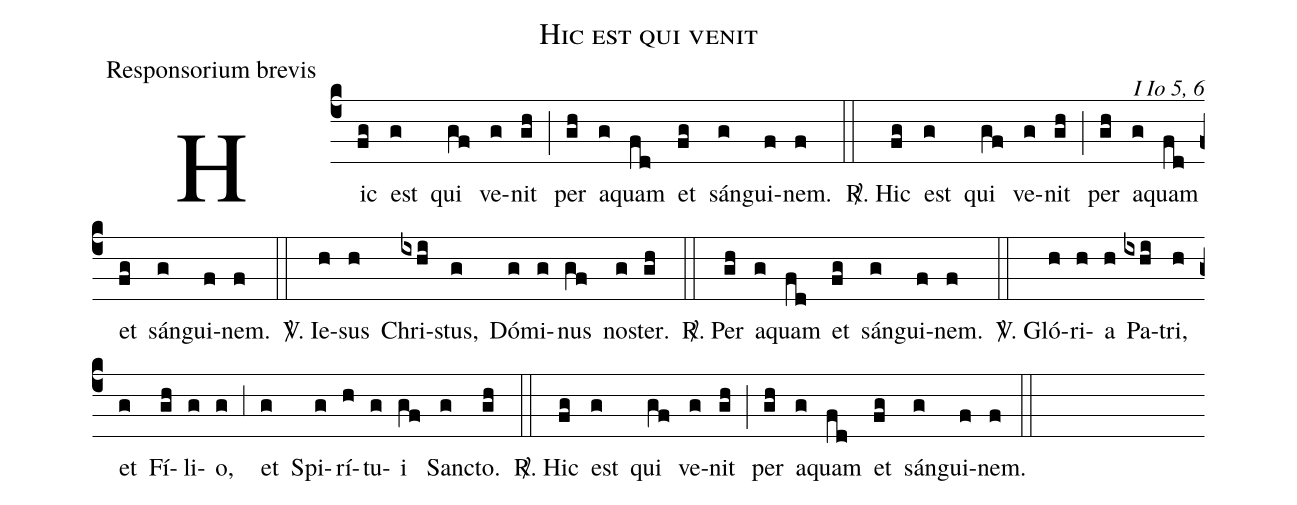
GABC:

name:Hic est qui venit;
office-part:Responsorium brevis;
commentary:I Io 5, 6;
%%
(c4) Hic(fg) est(g) qui(gf) ve(g)nit(gh) (;) per(gh) a(g)quam(fd) et(fg) sán(g)gui(f)nem.(f) (::)

<sp>R/</sp>. Hic(fg) est(g) qui(gf) ve(g)nit(gh) (;) per(gh) a(g)quam(fd) et(fg) sán(g)gui(f)nem.(f) (::)

<sp>V/</sp>. Ie(h)sus(h) Chri(ixhi)stus,(g) Dó(g)mi(g)nus(gf) no(g)ster.(gh) (::)

<sp>R/</sp>. Per(gh) a(g)quam(fd) et(fg) sán(g)gui(f)nem.(f) (::)

<sp>V/</sp>. Gló(h)ri(h)a(h) Pa(ixhi)tri,(h) et(g) Fí(gh)li(g)o,(g) (,3) et(g) Spi(g)rí(h)tu(g)i(gf) San(g)cto.(gh) (::)

<sp>R/</sp>. Hic(fg) est(g) qui(gf) ve(g)nit(gh) (;) per(gh) a(g)quam(fd) et(fg) sán(g)gui(f)nem.(f) (::)
